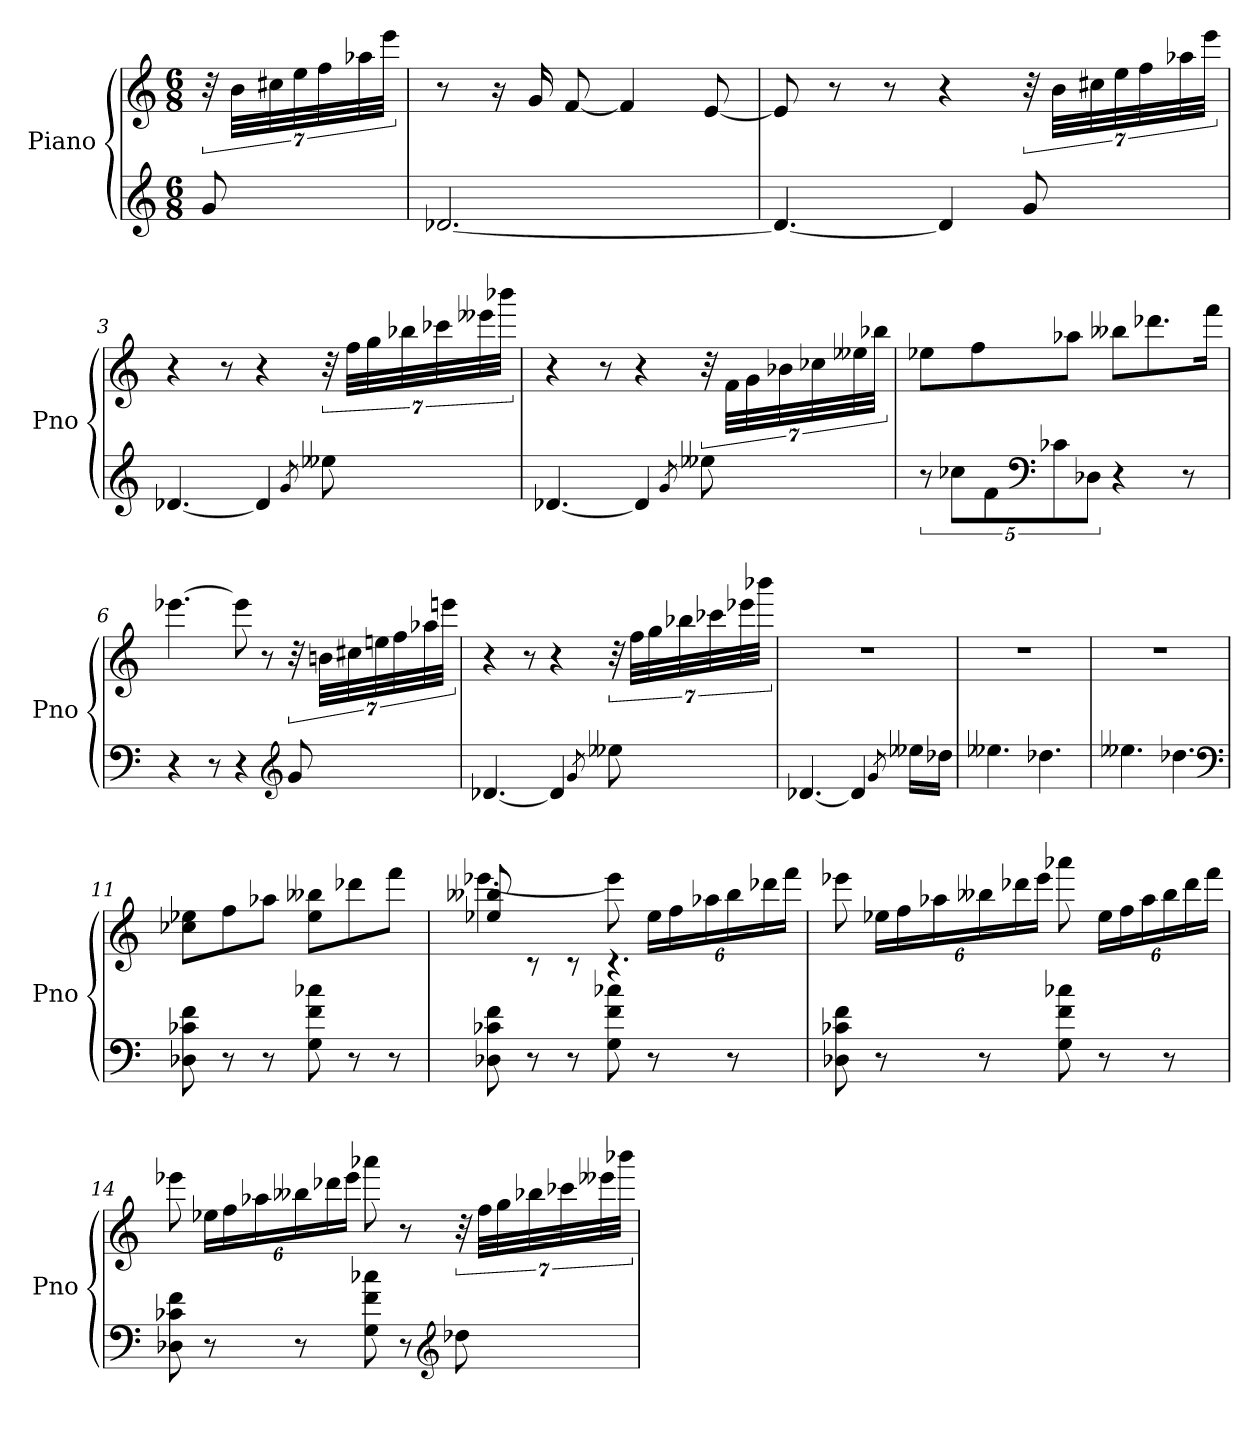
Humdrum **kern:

**kern	**kern
*part1	*part1
*staff2	*staff1
*I"Piano	*
*I'Pno	*
*clefG2	*clefG2
*k[]	*k[]
*M6/8	*M6/8
=	=
8g	56r
.	56bLLL
.	56cc#X
.	56ee
.	56ff
.	56aa-X
.	56eeeJJJ
=1	=1
[2.d-X	8r
.	16r
.	16g
.	[8f
.	4f]
.	[8e
=2	=2
4.d-_	8e]
.	8r
.	8r
4d-]	4r
8g	56r
.	56bLLL
.	56cc#X
.	56ee
.	56ff
.	56aa-X
.	56eeeJJJ
=3	=3
[4.d-X	4r
.	8r
4d-]	4r
8qg/	.
8ee--X	56r
.	56ffLLL
.	56gg
.	56bb-X
.	56ccc-X
.	56eee--X
.	56bbb-XJJJ
=4	=4
[4.d-X	4r
.	8r
4d-]	4r
8qg/	.
8ee--X	56r
.	56fLLL
.	56g
.	56b-X
.	56cc-X
.	56ee--X
.	56bb-XJJJ
=5	=5
40%3r	8ee-XL
40%3cc-XL	.
.	8ff
40%3f	.
*clefF4	*
40%3c-X	.
.	8aa-XJ
40%3D-XJ	.
4r	8bb--XL
.	8.ddd-X
8r	.
.	16fffJk
=6	=6
4r	[4.eee-X
8r	.
4r	8eee-]
.	8r
*clefG2	*
8g	56r
.	56bnLLL
.	56cc#X
.	56een
.	56ff
.	56aa-X
.	56eeenJJJ
=7	=7
[4.d-X	4r
.	8r
4d-]	4r
8qg/	.
8ee--X	56r
.	56ffLLL
.	56gg
.	56bb-X
.	56ccc-X
.	56eee-X
.	56bbb-XJJJ
=8	=8
[4.d-X	2.r
4d-]	.
8qg/	.
16ee--XLL	.
16dd-XJJ	.
=9	=9
4.ee--X	2.r
4.dd-X	.
=10	=10
4.ee--X	2.r
4.dd-X	.
*clefF4	*
=11	=11
8D-X 8c-X 8f	8cc-X 8ee-XL
8r	8ff
8r	8aa-XJ
8G 8f 8cc-X	8ee- 8bb--XL
8r	8ddd-X
8r	8fffJ
=12	=12
*	*^
8D-X 8c-X 8f	8ee-X 8bb--X	[4.eee-X
8r	8rc	.
8r	8rc	.
8G 8f 8cc-X	4.rc	8eee-]
8r	.	24ee-LL
.	.	24ff
.	.	24aa-X
8r	.	24bb--
.	.	24ddd-X
.	.	24fffJJ
*	*v	*v
=13	=13
8D-X 8c-X 8f	8eee-X
8r	24ee-XLL
.	24ff
.	24aa-X
8r	24bb--X
.	24ddd-X
.	24eee-JJ
8G 8f 8cc-X	8aaa-X
8r	24ee-LL
.	24ff
.	24aa-
8r	24bb--
.	24ddd-
.	24fffJJ
=14	=14
8D-X 8c-X 8f	8eee-X
8r	24ee-XLL
.	24ff
.	24aa-X
8r	24bb--X
.	24ddd-X
.	24eee-JJ
8G 8f 8cc-X	8aaa-X
8r	8r
*clefG2	*
8dd-X	56r
.	56ffLLL
.	56gg
.	56bb-X
.	56ccc-X
.	56eee--X
.	56bbb-XJJJ
=	=
*-	*-
